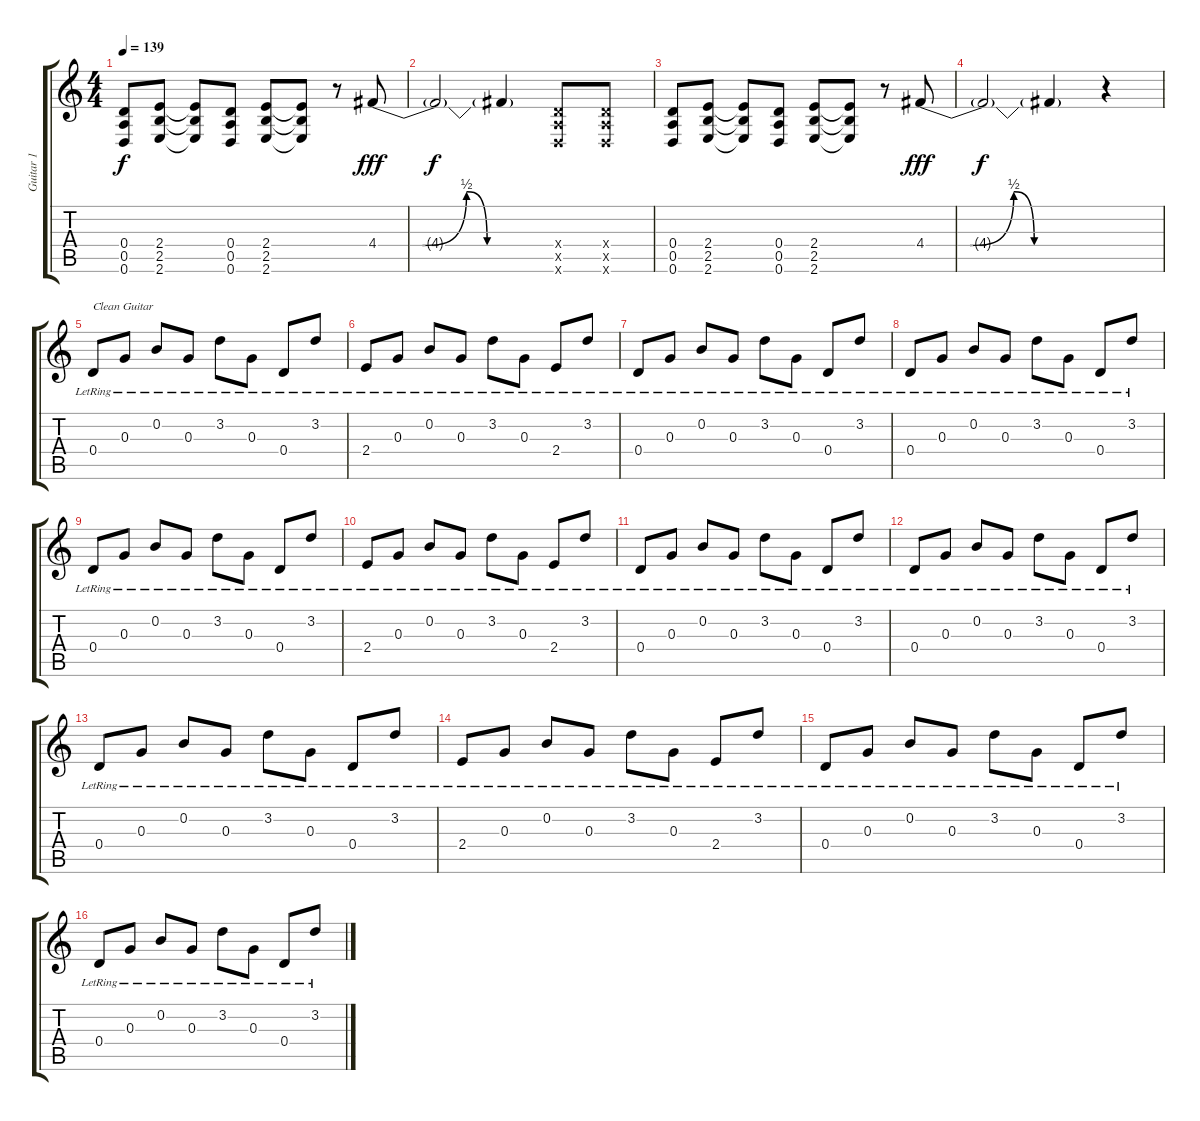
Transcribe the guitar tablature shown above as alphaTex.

\track ("Guitar 1" "Guitar 1") {instrument electricguitarclean}
\staff {score tabs}
\tuning (E4 B3 G3 D3 A2 D2) {hide}
\ts (4 4)
\tempo 139
\clef g2
\ks c
(0.4 0.5 0.6).8{dy f} (2.4 2.5 2.6).8 (2.4{t} 2.5{t} 2.6{t}).8 (0.4 0.5 0.6).8 (2.4 2.5 2.6).8 (2.4{t} 2.5{t} 2.6{t}).8 r.8 4.4{be (custom 0 0 15 0 30 2 37 0 50 0 60 0)}.8{dy fff} |
4.4{t}.2{dy f} 4.4{t}.4 (0.4{x} 0.5{x} 0.6{x}).8 (0.4{x} 0.5{x} 0.6{x}).8 |
(0.4 0.5 0.6).8 (2.4 2.5 2.6).8 (2.4{t} 2.5{t} 2.6{t}).8 (0.4 0.5 0.6).8 (2.4 2.5 2.6).8 (2.4{t} 2.5{t} 2.6{t}).8 r.8 4.4{be (custom 0 0 15 0 30 2 37 0 50 0 60 0)}.8{dy fff} |
4.4{t}.2{dy f} 4.4{t}.4 r.4 |
0.4{lr}.8{txt "Clean Guitar" instrument electricguitarclean} 0.3{lr}.8 0.2{lr}.8 0.3{lr}.8 3.2{lr}.8 0.3{lr}.8 0.4{lr}.8 3.2{lr}.8 |
2.4{lr}.8 0.3{lr}.8 0.2{lr}.8 0.3{lr}.8 3.2{lr}.8 0.3{lr}.8 2.4{lr}.8 3.2{lr}.8 |
0.4{lr}.8 0.3{lr}.8 0.2{lr}.8 0.3{lr}.8 3.2{lr}.8 0.3{lr}.8 0.4{lr}.8 3.2{lr}.8 |
0.4{lr}.8 0.3{lr}.8 0.2{lr}.8 0.3{lr}.8 3.2{lr}.8 0.3{lr}.8 0.4{lr}.8 3.2{lr}.8 |
0.4{lr}.8 0.3{lr}.8 0.2{lr}.8 0.3{lr}.8 3.2{lr}.8 0.3{lr}.8 0.4{lr}.8 3.2{lr}.8 |
2.4{lr}.8 0.3{lr}.8 0.2{lr}.8 0.3{lr}.8 3.2{lr}.8 0.3{lr}.8 2.4{lr}.8 3.2{lr}.8 |
0.4{lr}.8 0.3{lr}.8 0.2{lr}.8 0.3{lr}.8 3.2{lr}.8 0.3{lr}.8 0.4{lr}.8 3.2{lr}.8 |
0.4{lr}.8 0.3{lr}.8 0.2{lr}.8 0.3{lr}.8 3.2{lr}.8 0.3{lr}.8 0.4{lr}.8 3.2{lr}.8 |
0.4{lr}.8 0.3{lr}.8 0.2{lr}.8 0.3{lr}.8 3.2{lr}.8 0.3{lr}.8 0.4{lr}.8 3.2{lr}.8 |
2.4{lr}.8 0.3{lr}.8 0.2{lr}.8 0.3{lr}.8 3.2{lr}.8 0.3{lr}.8 2.4{lr}.8 3.2{lr}.8 |
0.4{lr}.8 0.3{lr}.8 0.2{lr}.8 0.3{lr}.8 3.2{lr}.8 0.3{lr}.8 0.4{lr}.8 3.2{lr}.8 |
0.4{lr}.8 0.3{lr}.8 0.2{lr}.8 0.3{lr}.8 3.2{lr}.8 0.3{lr}.8 0.4{lr}.8 3.2{lr}.8
